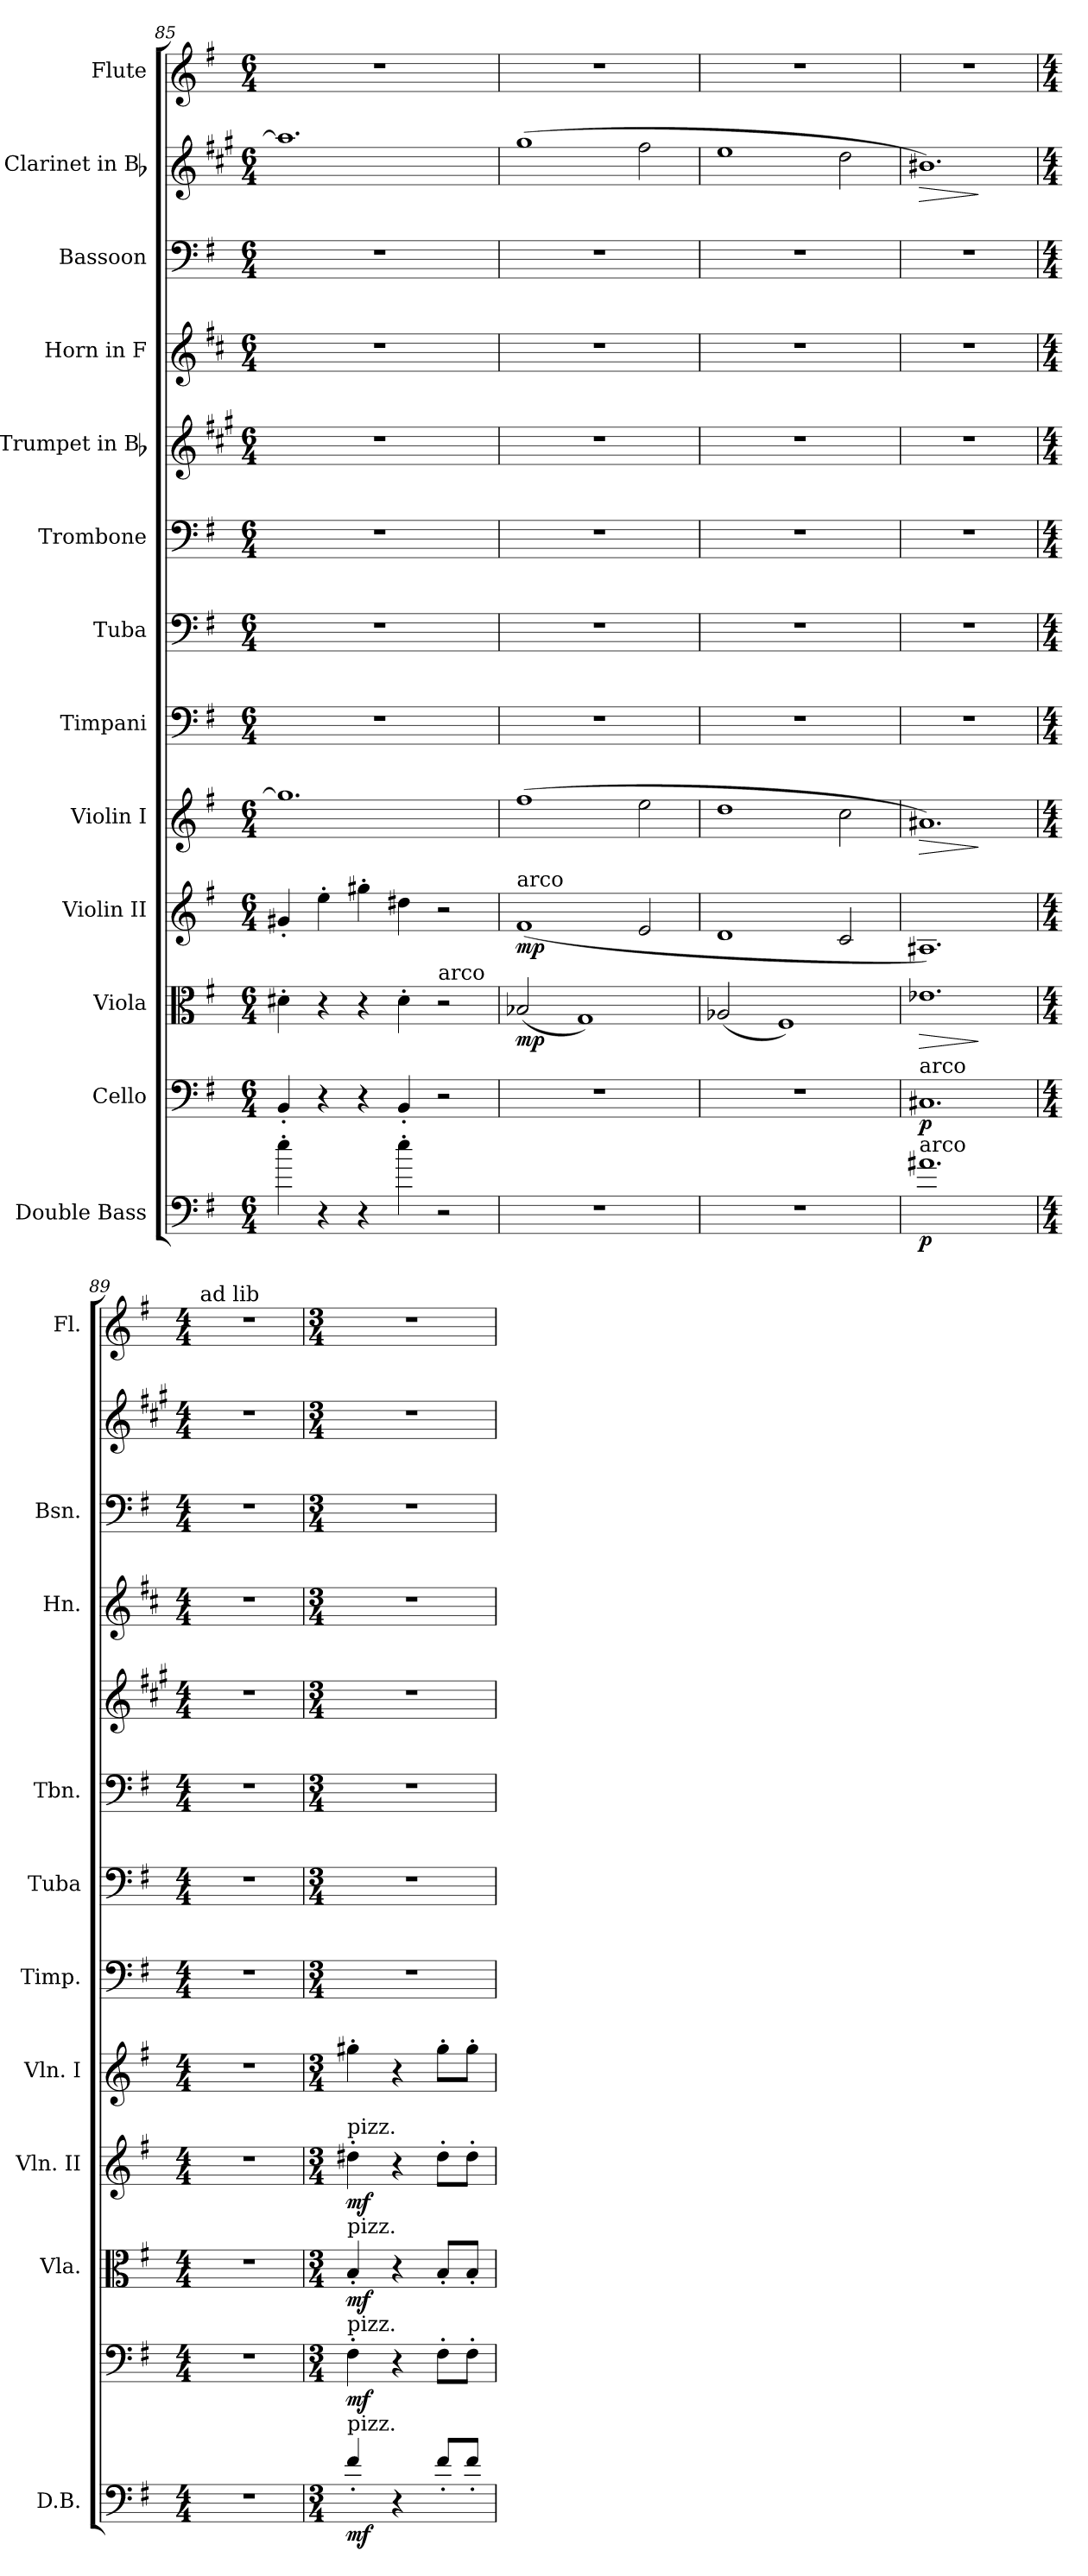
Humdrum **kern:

**kern	**dynam	**kern	**dynam	**kern	**dynam	**kern	**dynam	**kern	**dynam	**kern	**kern	**kern	**kern	**kern	**kern	**kern	**dynam	**kern
*part13	*part13	*part12	*part12	*part11	*part11	*part10	*part10	*part9	*part9	*part8	*part7	*part6	*part5	*part4	*part3	*part2	*part2	*part1
*staff13	*staff13	*staff12	*staff12	*staff11	*staff11	*staff10	*staff10	*staff9	*staff9	*staff8	*staff7	*staff6	*staff5	*staff4	*staff3	*staff2	*staff2	*staff1
*I"Double Bass	*	*I"Cello	*	*I"Viola	*	*I"Violin II	*	*I"Violin I	*	*I"Timpani	*I"Tuba	*I"Trombone	*I"Trumpet in Bb	*I"Horn in F	*I"Bassoon	*I"Clarinet in Bb	*	*I"Flute
*I'D.B.	*	*	*	*I'Vla.	*	*I'Vln. II	*	*I'Vln. I	*	*I'Timp.	*I'Tuba	*I'Tbn.	*	*I'Hn.	*I'Bsn.	*	*	*I'Fl.
!!LO:PB:g=z
*clefF4	*	*clefF4	*	*clefC3	*	*clefG2	*	*clefG2	*	*clefF4	*clefF4	*clefF4	*clefG2	*clefG2	*clefF4	*clefG2	*	*clefG2
*ITrd7c12	*	*	*	*	*	*	*	*	*	*	*	*	*ITrd1c2	*ITrd4c7	*	*ITrd1c2	*	*
*k[f#]	*	*k[f#]	*	*k[f#]	*	*k[f#]	*	*k[f#]	*	*k[f#]	*k[f#]	*k[f#]	*k[f#]	*k[f#]	*k[f#]	*k[f#]	*	*k[f#]
*G:	*	*G:	*	*G:	*	*G:	*	*G:	*	*G:	*G:	*G:	*G:	*G:	*G:	*G:	*	*G:
*M6/4	*	*M6/4	*	*M6/4	*	*M6/4	*	*M6/4	*	*M6/4	*M6/4	*M6/4	*M6/4	*M6/4	*M6/4	*M6/4	*	*M6/4
=85	=85	=85	=85	=85	=85	=85	=85	=85	=85	=85	=85	=85	=85	=85	=85	=85	=85	=85
4e'\	.	4BB'/	.	4d#X'\	.	4g#X'/	.	1.gg#]	.	1.r	1.r	1.r	1.r	1.r	1.r	1.gg#]	.	1.r
4r	.	4r	.	4r	.	4ee'\	.	.	.	.	.	.	.	.	.	.	.	.
4r	.	4r	.	4r	.	4gg#X'\	.	.	.	.	.	.	.	.	.	.	.	.
4e'\	.	4BB'/	.	4d#'\	.	4dd#X\	.	.	.	.	.	.	.	.	.	.	.	.
!	!	!	!	!LO:TX:a:t=arco	!	!	!	!	!	!	!	!	!	!	!	!	!	!
2r	.	2r	.	2r	.	2r	.	.	.	.	.	.	.	.	.	.	.	.
=86	=86	=86	=86	=86	=86	=86	=86	=86	=86	=86	=86	=86	=86	=86	=86	=86	=86	=86
!	!	!	!	!	!	!LO:TX:a:t=arco	!	!	!	!	!	!	!	!	!	!	!	!
!	!	!	!	!	!LO:DY:b	!	!LO:DY:b	!	!	!	!	!	!	!	!	!	!	!
1.r	.	1.r	.	(2B-X/	mp	(1f#	mp	(1ff#	.	1.r	1.r	1.r	1.r	1.r	1.r	(1ff#	.	1.r
.	.	.	.	1G)	.	.	.	.	.	.	.	.	.	.	.	.	.	.
.	.	.	.	.	.	2e/	.	2ee\	.	.	.	.	.	.	.	2ee\	.	.
=87	=87	=87	=87	=87	=87	=87	=87	=87	=87	=87	=87	=87	=87	=87	=87	=87	=87	=87
1.r	.	1.r	.	(2A-X/	.	1d	.	1dd	.	1.r	1.r	1.r	1.r	1.r	1.r	1dd	.	1.r
.	.	.	.	1F#)	.	.	.	.	.	.	.	.	.	.	.	.	.	.
.	.	.	.	.	.	2c/	.	2cc\	.	.	.	.	.	.	.	2cc\	.	.
=88	=88	=88	=88	=88	=88	=88	=88	=88	=88	=88	=88	=88	=88	=88	=88	=88	=88	=88
!	!	!LO:TX:a:t=arco	!	!	!	!	!	!	!	!	!	!	!	!	!	!	!	!
!LO:TX:a:t=arco	!	!	!	!	!	!	!	!	!	!	!	!	!	!	!	!	!	!
!	!	!	!	!	!LO:HP:b	!	!	!	!	!	!	!	!	!	!	!	!	!
!	!LO:DY:b	!	!LO:DY:b	!	!LO:HP:n=1:b	!	!	!	!LO:HP:b	!	!	!	!	!	!	!	!LO:HP:b	!
1.A#X	p	1.C#X	p	1.e-X	> >	1.A#X)	.	1.a#X)	>	1.r	1.r	1.r	1.r	1.r	1.r	1.a#X)	>	1.r
.	.	.	.	.	]	.	.	.	]	.	.	.	.	.	.	.	]	.
=89	=89	=89	=89	=89	=89	=89	=89	=89	=89	=89	=89	=89	=89	=89	=89	=89	=89	=89
*M4/4	*	*M4/4	*	*M4/4	*	*M4/4	*	*M4/4	*	*M4/4	*M4/4	*M4/4	*M4/4	*M4/4	*M4/4	*M4/4	*	*M4/4
!	!	!	!	!	!	!	!	!	!	!	!	!	!	!	!	!	!	!LO:TX:a:t=ad lib
1r	.	1r	.	1r	.	1r	.	1r	.	1r	1r	1r	1r	1r	1r	1r	.	1r
.	.	.	.	.	]	.	.	.	.	.	.	.	.	.	.	.	.	.
=90	=90	=90	=90	=90	=90	=90	=90	=90	=90	=90	=90	=90	=90	=90	=90	=90	=90	=90
*M3/4	*	*M3/4	*	*M3/4	*	*M3/4	*	*M3/4	*	*M3/4	*M3/4	*M3/4	*M3/4	*M3/4	*M3/4	*M3/4	*	*M3/4
!	!	!	!	!	!	!LO:TX:a:t=pizz.	!	!	!	!	!	!	!	!	!	!	!	!
!	!	!	!	!LO:TX:a:t=pizz.	!	!	!	!	!	!	!	!	!	!	!	!	!	!
!	!	!LO:TX:a:t=pizz.	!	!	!	!	!	!	!	!	!	!	!	!	!	!	!	!
!LO:TX:a:t=pizz.	!	!	!	!	!	!	!	!	!	!	!	!	!	!	!	!	!	!
!	!LO:DY:b	!	!LO:DY:b	!	!LO:DY:b	!	!LO:DY:b	!	!	!	!	!	!	!	!	!	!	!
4F#'/	mf	4F#'\	mf	4B'/	mf	4dd#X'\	mf	4gg#X'\	.	2.r	2.r	2.r	2.r	2.r	2.r	2.r	.	2.r
4r	.	4r	.	4r	.	4r	.	4r	.	.	.	.	.	.	.	.	.	.
8F#'/L	.	8F#'\L	.	8B'/L	.	8dd#'\L	.	8gg#'\L	.	.	.	.	.	.	.	.	.	.
8F#'/J	.	8F#'\J	.	8B'/J	.	8dd#'\J	.	8gg#'\J	.	.	.	.	.	.	.	.	.	.
=	=	=	=	=	=	=	=	=	=	=	=	=	=	=	=	=	=	=
*-	*-	*-	*-	*-	*-	*-	*-	*-	*-	*-	*-	*-	*-	*-	*-	*-	*-	*-
